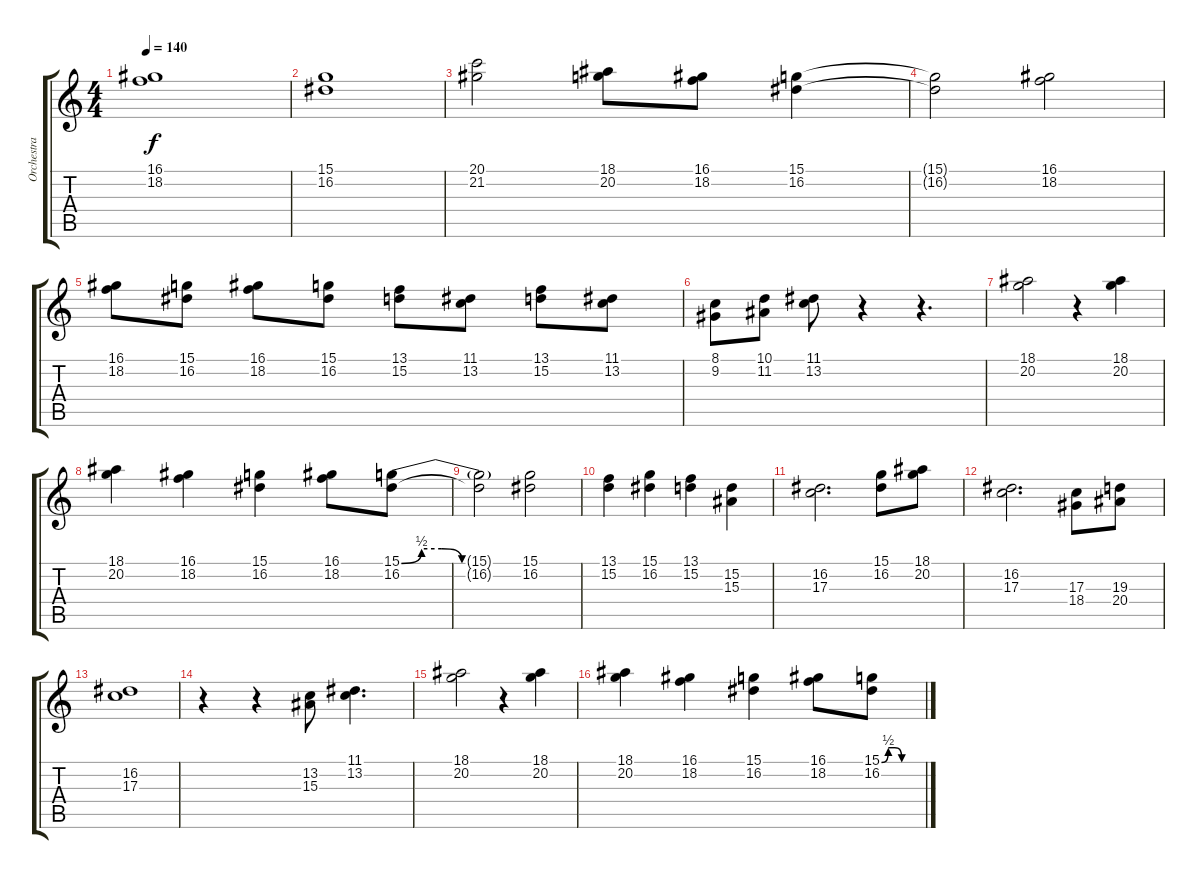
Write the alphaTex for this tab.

\track ("Orchestra" "Orchestra") {instrument stringensemble1}
\staff {score tabs}
\tuning (E4 B3 G3 D3 A2 E2) {hide}
\ts (4 4)
\tempo 140
\clef g2
\ks c
(16.1 18.2).1{dy f} |
(15.1 16.2).1 |
(20.1 21.2).2 (18.1 20.2).8 (16.1 18.2).8 (15.1 16.2).4 |
(15.1{t} 16.2{t}).2 (16.1 18.2).2 |
(16.1 18.2).8 (15.1 16.2).8 (16.1 18.2).8 (15.1 16.2).8 (13.1 15.2).8 (11.1 13.2).8 (13.1 15.2).8 (11.1 13.2).8 |
(8.1 9.2).8 (10.1 11.2).8 (11.1 13.2).8 r.4 r.4{d} |
(18.1 20.2).2 r.4 (18.1 20.2).4 |
(18.1 20.2).4 (16.1 18.2).4 (15.1 16.2).4 (16.1 18.2).8 (15.1{be (custom 0 0 10 2 20 2 30 0 60 0)} 16.2).8 |
(15.1{t} 16.2{t}).2 (15.1 16.2).2 |
(13.1 15.2).4 (15.1 16.2).4 (13.1 15.2).4 (15.2 15.3).4 |
(16.2 17.3).2{d} (15.1 16.2).8 (18.1 20.2).8 |
(16.2 17.3).2{d} (17.3 18.4).8 (19.3 20.4).8 |
(16.2 17.3).1 |
r.4 r.4 (13.2 15.3).8 (11.1 13.2).4{d} |
(18.1 20.2).2 r.4 (18.1 20.2).4 |
(18.1 20.2).4 (16.1 18.2).4 (15.1 16.2).4 (16.1 18.2).8 (15.1{be (custom 0 0 10 2 20 2 30 0 60 0)} 16.2).8
